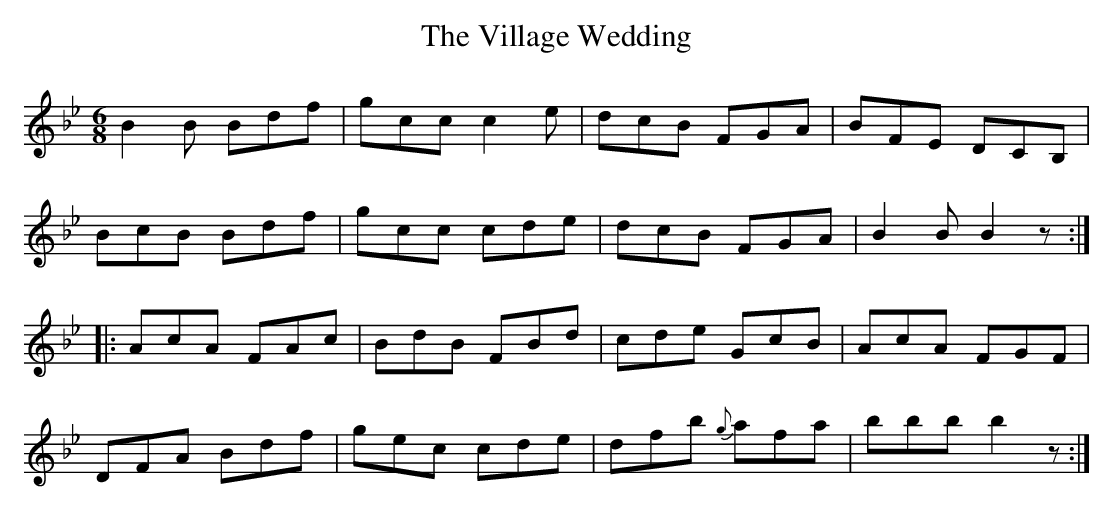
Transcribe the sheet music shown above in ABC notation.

X:1
T:Village Wedding, The
M:6/8
L:1/8
K:Bb
B2B Bdf|gcc c2e|dcB FGA|BFE DCB,|
BcB Bdf|gcc cde|dcB FGA|B2B B2z:|
|:AcA FAc|BdB FBd|cde GcB|AcA FGF|
DFA Bdf|gec cde|dfb {g}afa|bbb b2z:|
